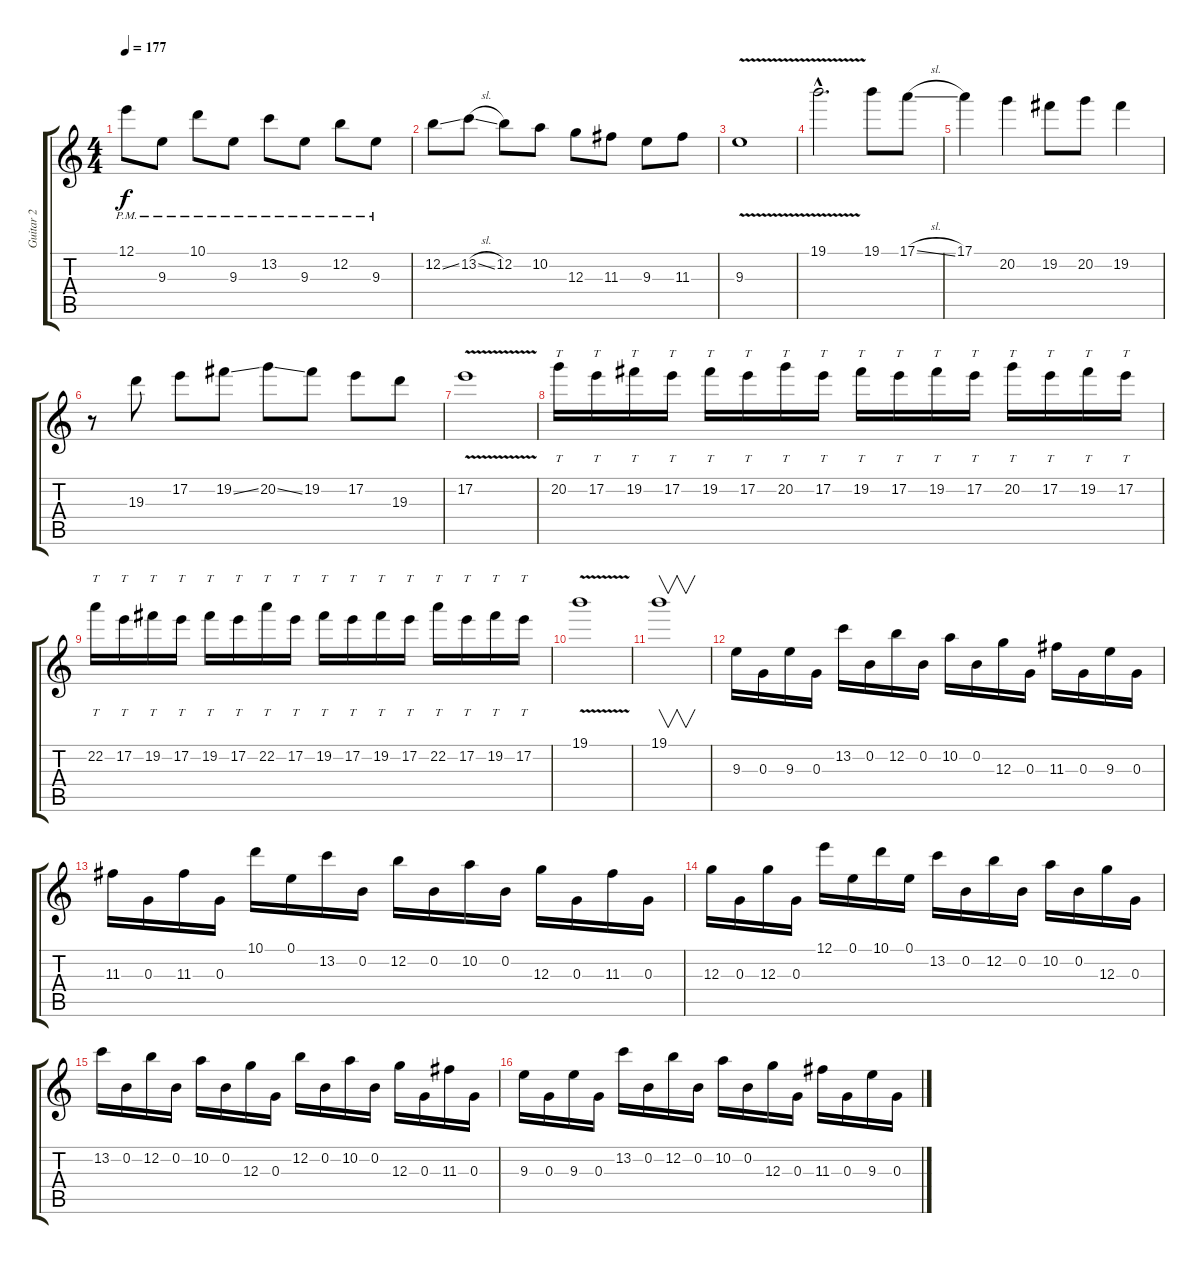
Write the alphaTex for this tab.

\track ("Guitar 2" "Guitar 2") {instrument distortionguitar}
\staff {score tabs}
\tuning (E4 B3 G3 D3 A2 E2) {hide}
\ts (4 4)
\tempo 177
\clef g2
\ks c
12.1{pm}.8{dy f} 9.3{pm}.8 10.1{pm}.8 9.3{pm}.8 13.2{pm}.8 9.3{pm}.8 12.2{pm}.8 9.3{pm}.8 |
12.2{ss}.8 13.2{sl}.8 12.2.8 10.2.8 12.3.8 11.3.8 9.3.8 11.3.8 |
9.3{v}.1 |
19.1{v hac}.2{d} 19.1.8 17.1{sl}.8 |
17.1.4 20.2.4 19.2.8 20.2.8 19.2.4 |
r.8 19.3.8 17.2.8 19.2{ss}.8 20.2{ss}.8 19.2.8 17.2.8 19.3.8 |
17.2{v}.1 |
20.2.16{tt} 17.2.16{tt} 19.2.16{tt} 17.2.16{tt} 19.2.16{tt} 17.2.16{tt} 20.2.16{tt} 17.2.16{tt} 19.2.16{tt} 17.2.16{tt} 19.2.16{tt} 17.2.16{tt} 20.2.16{tt} 17.2.16{tt} 19.2.16{tt} 17.2.16{tt} |
22.2.16{tt} 17.2.16{tt} 19.2.16{tt} 17.2.16{tt} 19.2.16{tt} 17.2.16{tt} 22.2.16{tt} 17.2.16{tt} 19.2.16{tt} 17.2.16{tt} 19.2.16{tt} 17.2.16{tt} 22.2.16{tt} 17.2.16{tt} 19.2.16{tt} 17.2.16{tt} |
19.1{v}.1 |
19.1.1{v} |
9.3.16 0.3.16 9.3.16 0.3.16 13.2.16 0.2.16 12.2.16 0.2.16 10.2.16 0.2.16 12.3.16 0.3.16 11.3.16 0.3.16 9.3.16 0.3.16 |
11.3.16 0.3.16 11.3.16 0.3.16 10.1.16 0.1.16 13.2.16 0.2.16 12.2.16 0.2.16 10.2.16 0.2.16 12.3.16 0.3.16 11.3.16 0.3.16 |
12.3.16 0.3.16 12.3.16 0.3.16 12.1.16 0.1.16 10.1.16 0.1.16 13.2.16 0.2.16 12.2.16 0.2.16 10.2.16 0.2.16 12.3.16 0.3.16 |
13.2.16 0.2.16 12.2.16 0.2.16 10.2.16 0.2.16 12.3.16 0.3.16 12.2.16 0.2.16 10.2.16 0.2.16 12.3.16 0.3.16 11.3.16 0.3.16 |
9.3.16 0.3.16 9.3.16 0.3.16 13.2.16 0.2.16 12.2.16 0.2.16 10.2.16 0.2.16 12.3.16 0.3.16 11.3.16 0.3.16 9.3.16 0.3.16
